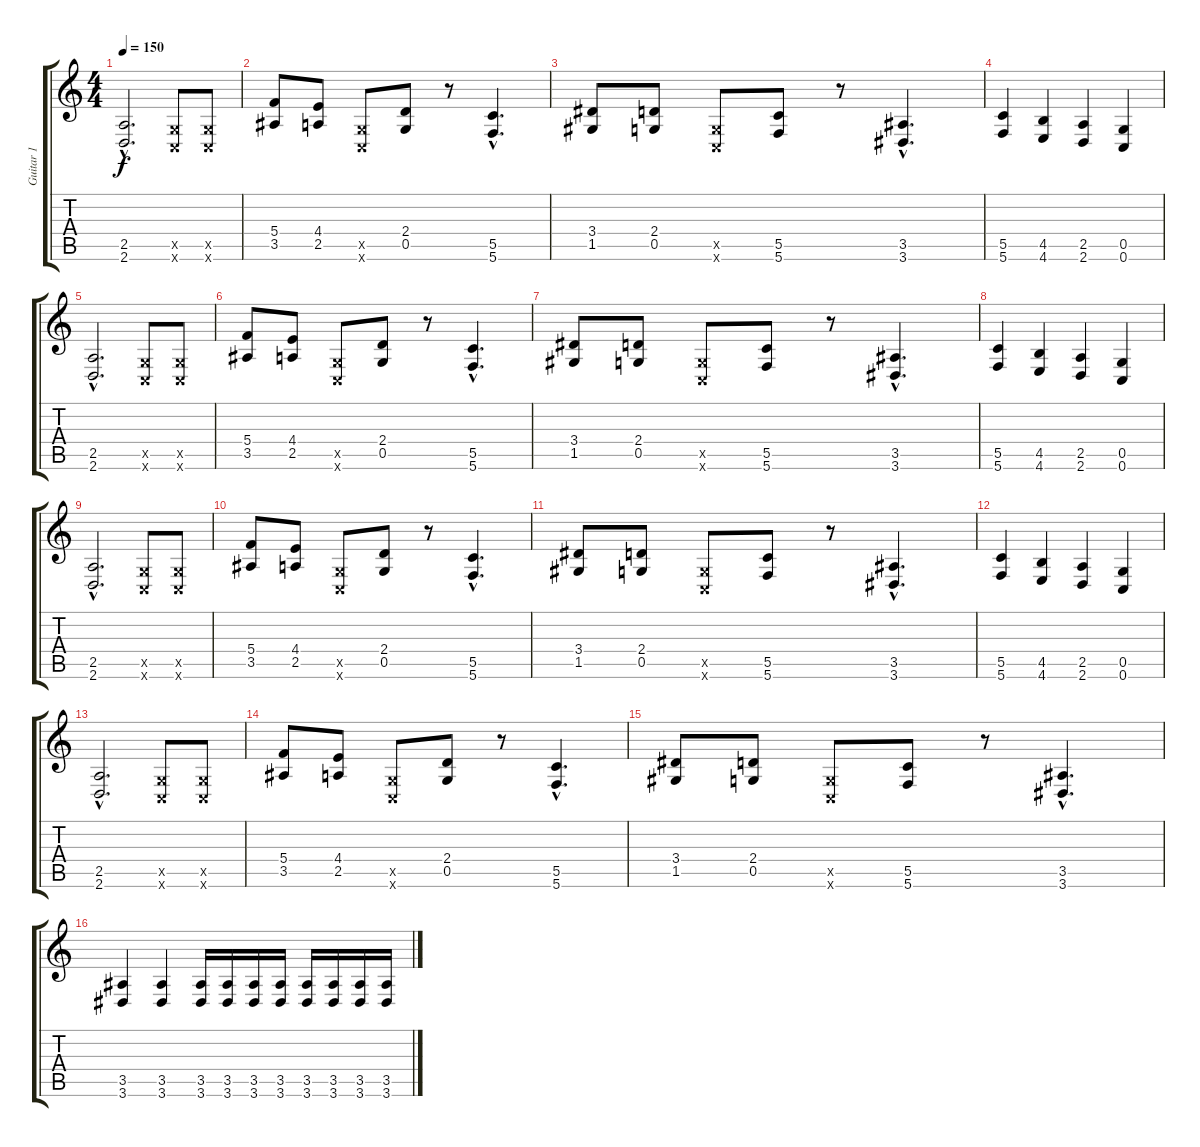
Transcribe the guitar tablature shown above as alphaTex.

\track ("Guitar 1" "Guitar 1") {instrument distortionguitar}
\staff {score tabs}
\tuning (D4 A3 F3 C3 G2 C2) {hide}
\ts (4 4)
\tempo 150
\clef g2
\ks c
(2.5{hac} 2.6{hac}).2{d dy f} (0.5{x} 0.6{x}).8 (0.5{x} 0.6{x}).8 |
(5.4 3.5).8 (4.4 2.5).8 (0.5{x} 0.6{x}).8 (2.4 0.5).8 r.8 (5.5{hac} 5.6{hac}).4{d} |
(3.4 1.5).8 (2.4 0.5).8 (0.5{x} 0.6{x}).8 (5.5 5.6).8 r.8 (3.5{hac} 3.6{hac}).4{d} |
(5.5 5.6).4 (4.5 4.6).4 (2.5 2.6).4 (0.5 0.6).4 |
(2.5{hac} 2.6{hac}).2{d} (0.5{x} 0.6{x}).8 (0.5{x} 0.6{x}).8 |
(5.4 3.5).8 (4.4 2.5).8 (0.5{x} 0.6{x}).8 (2.4 0.5).8 r.8 (5.5{hac} 5.6{hac}).4{d} |
(3.4 1.5).8 (2.4 0.5).8 (0.5{x} 0.6{x}).8 (5.5 5.6).8 r.8 (3.5{hac} 3.6{hac}).4{d} |
(5.5 5.6).4 (4.5 4.6).4 (2.5 2.6).4 (0.5 0.6).4 |
(2.5{hac} 2.6{hac}).2{d} (0.5{x} 0.6{x}).8 (0.5{x} 0.6{x}).8 |
(5.4 3.5).8 (4.4 2.5).8 (0.5{x} 0.6{x}).8 (2.4 0.5).8 r.8 (5.5{hac} 5.6{hac}).4{d} |
(3.4 1.5).8 (2.4 0.5).8 (0.5{x} 0.6{x}).8 (5.5 5.6).8 r.8 (3.5{hac} 3.6{hac}).4{d} |
(5.5 5.6).4 (4.5 4.6).4 (2.5 2.6).4 (0.5 0.6).4 |
(2.5{hac} 2.6{hac}).2{d} (0.5{x} 0.6{x}).8 (0.5{x} 0.6{x}).8 |
(5.4 3.5).8 (4.4 2.5).8 (0.5{x} 0.6{x}).8 (2.4 0.5).8 r.8 (5.5{hac} 5.6{hac}).4{d} |
(3.4 1.5).8 (2.4 0.5).8 (0.5{x} 0.6{x}).8 (5.5 5.6).8 r.8 (3.5{hac} 3.6{hac}).4{d} |
(3.5 3.6).4 (3.5 3.6).4 (3.5 3.6).16 (3.5 3.6).16 (3.5 3.6).16 (3.5 3.6).16 (3.5 3.6).16 (3.5 3.6).16 (3.5 3.6).16 (3.5 3.6).16
